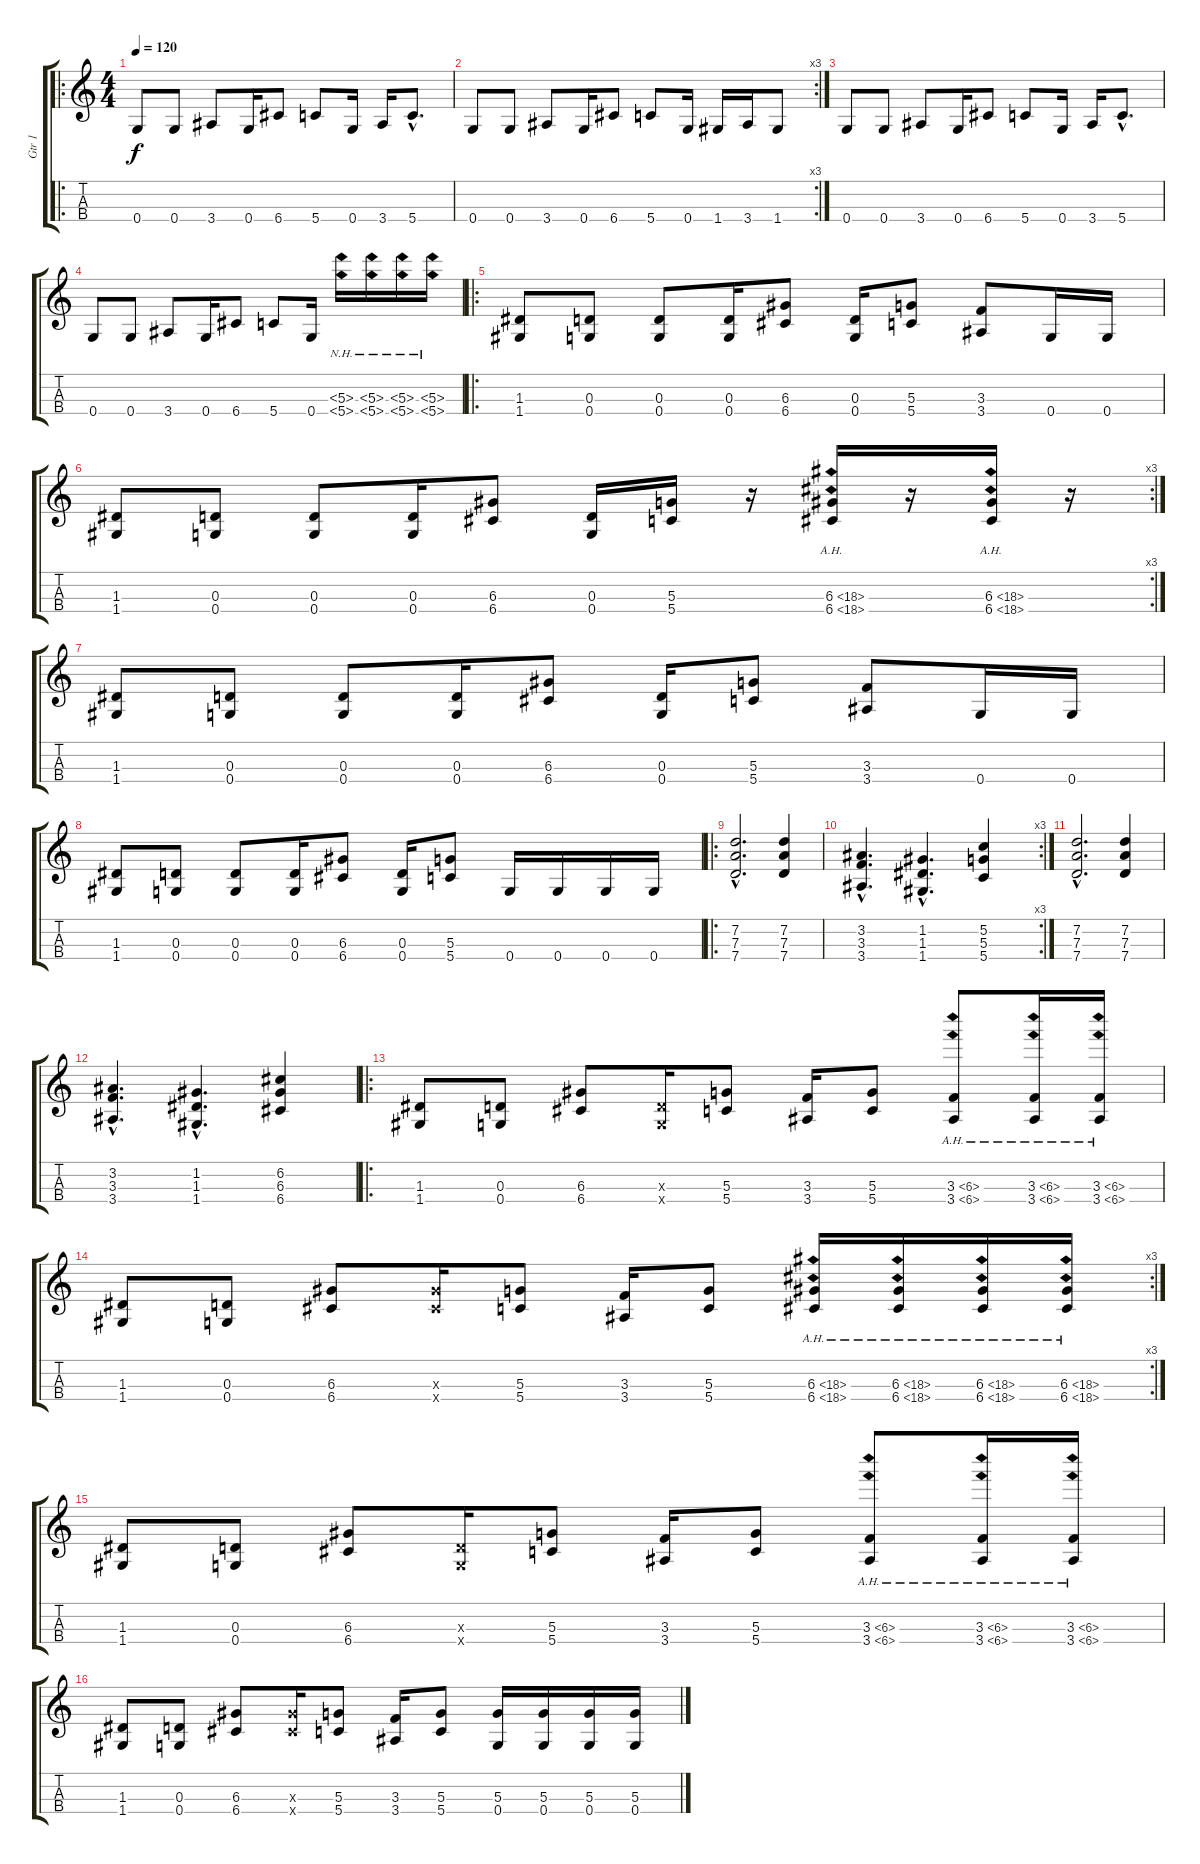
\track ("Gtr 1" "Gtr 1") {instrument overdrivenguitar}
\staff {score tabs}
\tuning (B3 G3 D3 G2) {hide}
\ro
\ts (4 4)
\tempo 120
\clef g2
\ks c
0.4.8{dy f} 0.4.8 3.4.8 0.4.16 6.4.8 5.4.8 0.4.16 3.4.16 5.4{hac}.8{d} |
\rc 3
0.4.8 0.4.8 3.4.8 0.4.16 6.4.8 5.4.8 0.4.16 1.4.16 3.4.16 1.4.8 |
0.4.8 0.4.8 3.4.8 0.4.16 6.4.8 5.4.8 0.4.16 3.4.16 5.4{hac}.8{d} |
0.4.8 0.4.8 3.4.8 0.4.16 6.4.8 5.4.8 0.4.16 (5.3{nh} 5.4{nh}).16 (5.3{nh} 5.4{nh}).16 (5.3{nh} 5.4{nh}).16 (5.3{nh} 5.4{nh}).16 |
\ro
(1.3 1.4).8 (0.3 0.4).8 (0.3 0.4).8 (0.3 0.4).16 (6.3 6.4).8 (0.3 0.4).16 (5.3 5.4).8 (3.3 3.4).8 0.4.16 0.4.16 |
\rc 3
(1.3 1.4).8 (0.3 0.4).8 (0.3 0.4).8 (0.3 0.4).16 (6.3 6.4).8 (0.3 0.4).16 (5.3 5.4).16 r.16 (6.3{ah 12} 6.4{ah 12}).16 r.16 (6.3{ah 12} 6.4{ah 12}).16 r.16 |
(1.3 1.4).8 (0.3 0.4).8 (0.3 0.4).8 (0.3 0.4).16 (6.3 6.4).8 (0.3 0.4).16 (5.3 5.4).8 (3.3 3.4).8 0.4.16 0.4.16 |
(1.3 1.4).8 (0.3 0.4).8 (0.3 0.4).8 (0.3 0.4).16 (6.3 6.4).8 (0.3 0.4).16 (5.3 5.4).8 0.4.16 0.4.16 0.4.16 0.4.16 |
\ro
(7.2{hac} 7.3{hac} 7.4{hac}).2{d} (7.2 7.3 7.4).4 |
\rc 3
(3.2{hac} 3.3{hac} 3.4{hac}).4{d} (1.2{hac} 1.3{hac} 1.4{hac}).4{d} (5.2 5.3 5.4).4 |
(7.2{hac} 7.3{hac} 7.4{hac}).2{d} (7.2 7.3 7.4).4 |
(3.2{hac} 3.3{hac} 3.4{hac}).4{d} (1.2{hac} 1.3{hac} 1.4{hac}).4{d} (6.2 6.3 6.4).4 |
\ro
(1.3 1.4).8 (0.3 0.4).8 (6.3 6.4).8 (0.3{x} 0.4{x}).16 (5.3 5.4).8 (3.3 3.4).16 (5.3 5.4).8 (3.3{ah 3} 3.4{ah 3}).8 (3.3{ah 3} 3.4{ah 3}).16 (3.3{ah 3} 3.4{ah 3}).16 |
\rc 3
(1.3 1.4).8 (0.3 0.4).8 (6.3 6.4).8 (6.3{x} 6.4{x}).16 (5.3 5.4).8 (3.3 3.4).16 (5.3 5.4).8 (6.3{ah 12} 6.4{ah 12}).16 (6.3{ah 12} 6.4{ah 12}).16 (6.3{ah 12} 6.4{ah 12}).16 (6.3{ah 12} 6.4{ah 12}).16 |
(1.3 1.4).8 (0.3 0.4).8 (6.3 6.4).8 (0.3{x} 0.4{x}).16 (5.3 5.4).8 (3.3 3.4).16 (5.3 5.4).8 (3.3{ah 3} 3.4{ah 3}).8 (3.3{ah 3} 3.4{ah 3}).16 (3.3{ah 3} 3.4{ah 3}).16 |
(1.3 1.4).8 (0.3 0.4).8 (6.3 6.4).8 (6.3{x} 6.4{x}).16 (5.3 5.4).8 (3.3 3.4).16 (5.3 5.4).8 (5.3 0.4).16 (5.3 0.4).16 (5.3 0.4).16 (5.3 0.4).16
